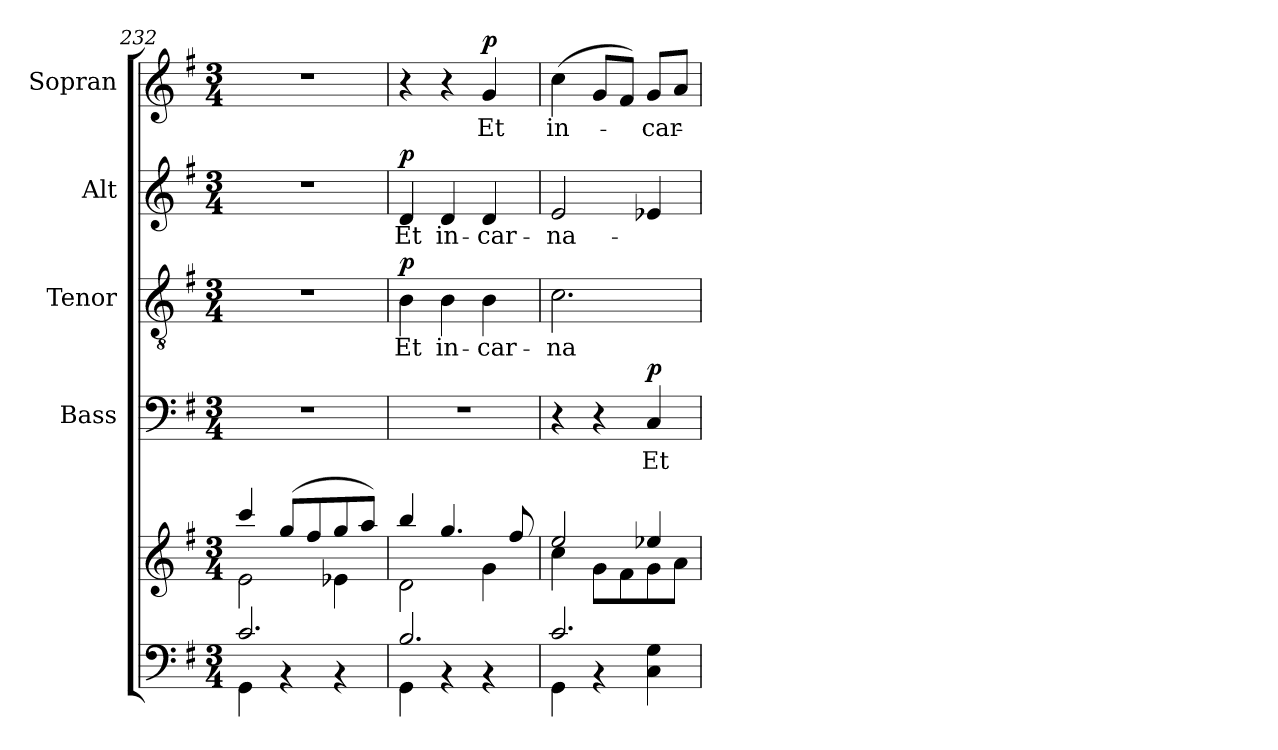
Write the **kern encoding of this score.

**kern	**kern	**kern	**text	**dynam	**kern	**text	**dynam	**kern	**text	**dynam	**kern	**text	**dynam
*part5	*part5	*part4	*part4	*part4	*part3	*part3	*part3	*part2	*part2	*part2	*part1	*part1	*part1
*staff6	*staff5	*staff4	*staff4	*staff4	*staff3	*staff3	*staff3	*staff2	*staff2	*staff2	*staff1	*staff1	*staff1
*	*	*I"Bass	*	*	*I"Tenor	*	*	*I"Alt	*	*	*I"Sopran	*	*
*	*	*I'B.	*	*	*I'T.	*	*	*I'A.	*	*	*I'S.	*	*
*clefF4	*clefG2	*clefF4	*	*	*clefGv2	*	*	*clefG2	*	*	*clefG2	*	*
*k[f#]	*k[f#]	*k[f#]	*	*	*k[f#]	*	*	*k[f#]	*	*	*k[f#]	*	*
*G:	*G:	*G:	*	*	*G:	*	*	*G:	*	*	*G:	*	*
*M3/4	*M3/4	*M3/4	*	*	*M3/4	*	*	*M3/4	*	*	*M3/4	*	*
=232	=232	=232	=232	=232	=232	=232	=232	=232	=232	=232	=232	=232	=232
*^	*^	*	*	*	*	*	*	*	*	*	*	*	*
2.c/	4GG\	4ccc/	2e\	2.r	.	.	2.r	.	.	2.r	.	.	2.r	.	.
.	4rAA	(>8gg/L	.	.	.	.	.	.	.	.	.	.	.	.	.
.	.	8ff#/	.	.	.	.	.	.	.	.	.	.	.	.	.
.	4rAA	8gg/	4e-X\	.	.	.	.	.	.	.	.	.	.	.	.
.	.	8aa/J)	.	.	.	.	.	.	.	.	.	.	.	.	.
=233	=233	=233	=233	=233	=233	=233	=233	=233	=233	=233	=233	=233	=233	=233	=233
!	!	!	!	!	!	!	!	!LO:LY:b	!LO:DY:a	!	!LO:LY:b	!LO:DY:a	!	!	!
2.B/	4GG\	4bb/	2d\	2.r	.	.	4B\	Et	p	4d/	Et	p	4r	.	.
!	!	!	!	!	!	!	!	!LO:LY:b	!	!	!LO:LY:b	!	!	!	!
.	4rAA	4.gg/	.	.	.	.	4B\	in-	.	4d/	in-	.	4r	.	.
!	!	!	!	!	!	!	!	!LO:LY:b	!	!	!LO:LY:b	!	!	!LO:LY:b	!LO:DY:a
.	4rAA	.	4g\	.	.	.	4B\	-car-	.	4d/	-car-	.	4g/	Et	p
.	.	8ff#/	.	.	.	.	.	.	.	.	.	.	.	.	.
=234	=234	=234	=234	=234	=234	=234	=234	=234	=234	=234	=234	=234	=234	=234	=234
!	!	!	!	!	!	!	!	!LO:LY:b	!	!	!LO:LY:b	!	!	!LO:LY:b	!
2.c/	4GG\	2ee/	4cc\	4r	.	.	2.c\	-na-	.	2e/	-na-	.	(>4cc\	in-	.
.	4rAA	.	8g\L	4r	.	.	.	.	.	.	.	.	8g/L	.	.
.	.	.	8f#\	.	.	.	.	.	.	.	.	.	8f#/J)	.	.
!	!	!	!	!	!LO:LY:b	!LO:DY:a	!	!	!	!	!	!	!	!LO:LY:b	!
.	4C\ 4G\	4ee-X/	8g\	4C/	Et	p	.	.	.	4e-X/	.	.	8g/L	-car-	.
.	.	.	8a\J	.	.	.	.	.	.	.	.	.	8a/J	.	.
*v	*v	*	*	*	*	*	*	*	*	*	*	*	*	*	*
*	*v	*v	*	*	*	*	*	*	*	*	*	*	*	*
=	=	=	=	=	=	=	=	=	=	=	=	=	=
*-	*-	*-	*-	*-	*-	*-	*-	*-	*-	*-	*-	*-	*-
